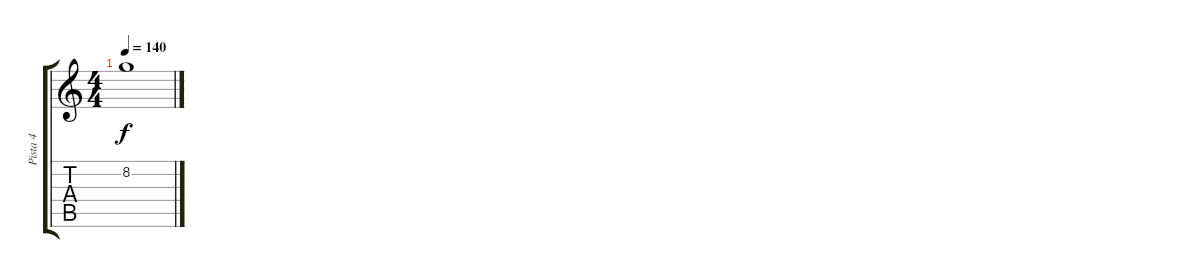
\track ("Pista 4" "Pista 4") {instrument overdrivenguitar}
\staff {score tabs}
\tuning (E4 B3 G3 D3 A2 E2) {hide}
\ts (4 4)
\tempo 140
\clef g2
\ks c
8.2{t}.1{dy f}
